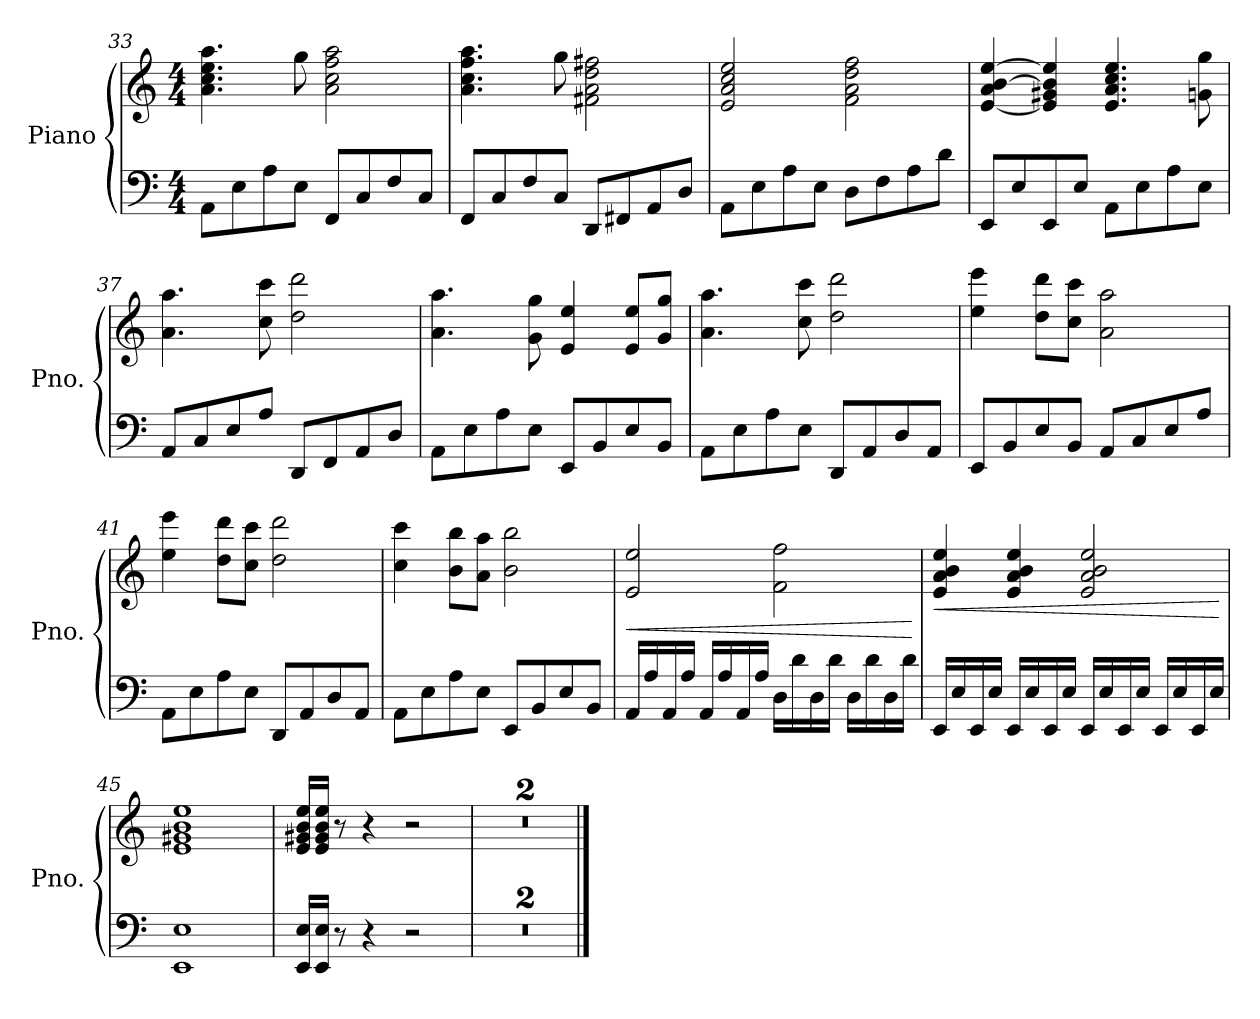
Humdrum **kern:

**kern	**kern	**dynam
*part1	*part1	*part1
*staff2	*staff1	*staff1/2
*I"Piano	*	*
*I'Pno.	*	*
*clefF4	*clefG2	*
*k[]	*k[]	*
*C:	*C:	*
*M4/4	*M4/4	*
=33	=33	=33
8AA\L	4.a\ 4.cc\ 4.ee\ 4.aa\	.
8E\	.	.
8A\	.	.
8E\J	8gg\	.
8FF/L	2a\ 2cc\ 2ff\ 2aa\	.
8C/	.	.
8F/	.	.
8C/J	.	.
=34	=34	=34
8FF/L	4.a\ 4.cc\ 4.ff\ 4.aa\	.
8C/	.	.
8F/	.	.
8C/J	8gg\	.
8DD/L	2f#X\ 2a\ 2dd\ 2ff#X\	.
8FF#X/	.	.
8AA/	.	.
8D/J	.	.
=35	=35	=35
8AA\L	2e/ 2a/ 2cc/ 2ee/	.
8E\	.	.
8A\	.	.
8E\J	.	.
8D\L	2f\ 2a\ 2dd\ 2ff\	.
8F\	.	.
8A\	.	.
8d\J	.	.
!!LO:LB:g=z
=36	=36	=36
8EE/L	[4e/ 4a/ [4b/ [4ee/	.
8E/	.	.
8EE/	4e/] 4g#X/ 4b/] 4ee/]	.
8E/J	.	.
8AA\L	4.e/ 4.a/ 4.cc/ 4.ee/	.
8E\	.	.
8A\	.	.
8E\J	8gn\ 8gg\	.
=37	=37	=37
8AA/L	4.a\ 4.aa\	.
8C/	.	.
8E/	.	.
8A/J	8cc\ 8ccc\	.
8DD/L	2dd\ 2ddd\	.
8FF/	.	.
8AA/	.	.
8D/J	.	.
=38	=38	=38
8AA\L	4.a\ 4.aa\	.
8E\	.	.
8A\	.	.
8E\J	8g\ 8gg\	.
8EE/L	4e/ 4ee/	.
8BB/	.	.
8E/	8e/ 8ee/L	.
8BB/J	8g/ 8gg/J	.
=39	=39	=39
8AA\L	4.a\ 4.aa\	.
8E\	.	.
8A\	.	.
8E\J	8cc\ 8ccc\	.
8DD/L	2dd\ 2ddd\	.
8AA/	.	.
8D/	.	.
8AA/J	.	.
!!LO:PB:g=z
=40	=40	=40
8EE/L	4ee\ 4eee\	.
8BB/	.	.
8E/	8dd\ 8ddd\L	.
8BB/J	8cc\ 8ccc\J	.
8AA/L	2a\ 2aa\	.
8C/	.	.
8E/	.	.
8A/J	.	.
=41	=41	=41
8AA\L	4ee\ 4eee\	.
8E\	.	.
8A\	8dd\ 8ddd\L	.
8E\J	8cc\ 8ccc\J	.
8DD/L	2dd\ 2ddd\	.
8AA/	.	.
8D/	.	.
8AA/J	.	.
=42	=42	=42
8AA\L	4cc\ 4ccc\	.
8E\	.	.
8A\	8b\ 8bb\L	.
8E\J	8a\ 8aa\J	.
8EE/L	2b\ 2bb\	.
8BB/	.	.
8E/	.	.
8BB/J	.	.
=43	=43	=43
!	!	!LO:HP:b
16AA/LL	2e/ 2ee/	<
16A/	.	.
16AA/	.	.
16A/JJ	.	.
16AA/LL	.	.
16A/	.	.
16AA/	.	.
16A/JJ	.	.
16D\LL	2f\ 2ff\	.
16d\	.	.
16D\	.	.
16d\JJ	.	.
16D\LL	.	.
16d\	.	.
16D\	.	.
16d\JJ	.	.
.	.	[
!!LO:LB:g=z
=44	=44	=44
!	!	!LO:HP:b
16EE/LL	4e/ 4a/ 4b/ 4ee/	<
16E/	.	.
16EE/	.	.
16E/JJ	.	.
16EE/LL	4e/ 4a/ 4b/ 4ee/	.
16E/	.	.
16EE/	.	.
16E/JJ	.	.
16EE/LL	2e/ 2a/ 2b/ 2ee/	.
16E/	.	.
16EE/	.	.
16E/JJ	.	.
16EE/LL	.	.
16E/	.	.
16EE/	.	.
16E/JJ	.	.
.	.	[
=45	=45	=45
1EE 1E	1e 1g#X 1b 1ee	.
=46	=46	=46
16EE/ 16E/LL	16e/ 16g#X/ 16b/ 16ee/LL	.
16EE/ 16E/JJ	16e/ 16g#/ 16b/ 16ee/JJ	.
8r	8r	.
4r	4r	.
2r	2r	.
=47	=47	=47
1r	1r	.
=48	=48	=48
1r	1r	.
==	==	==
*-	*-	*-
